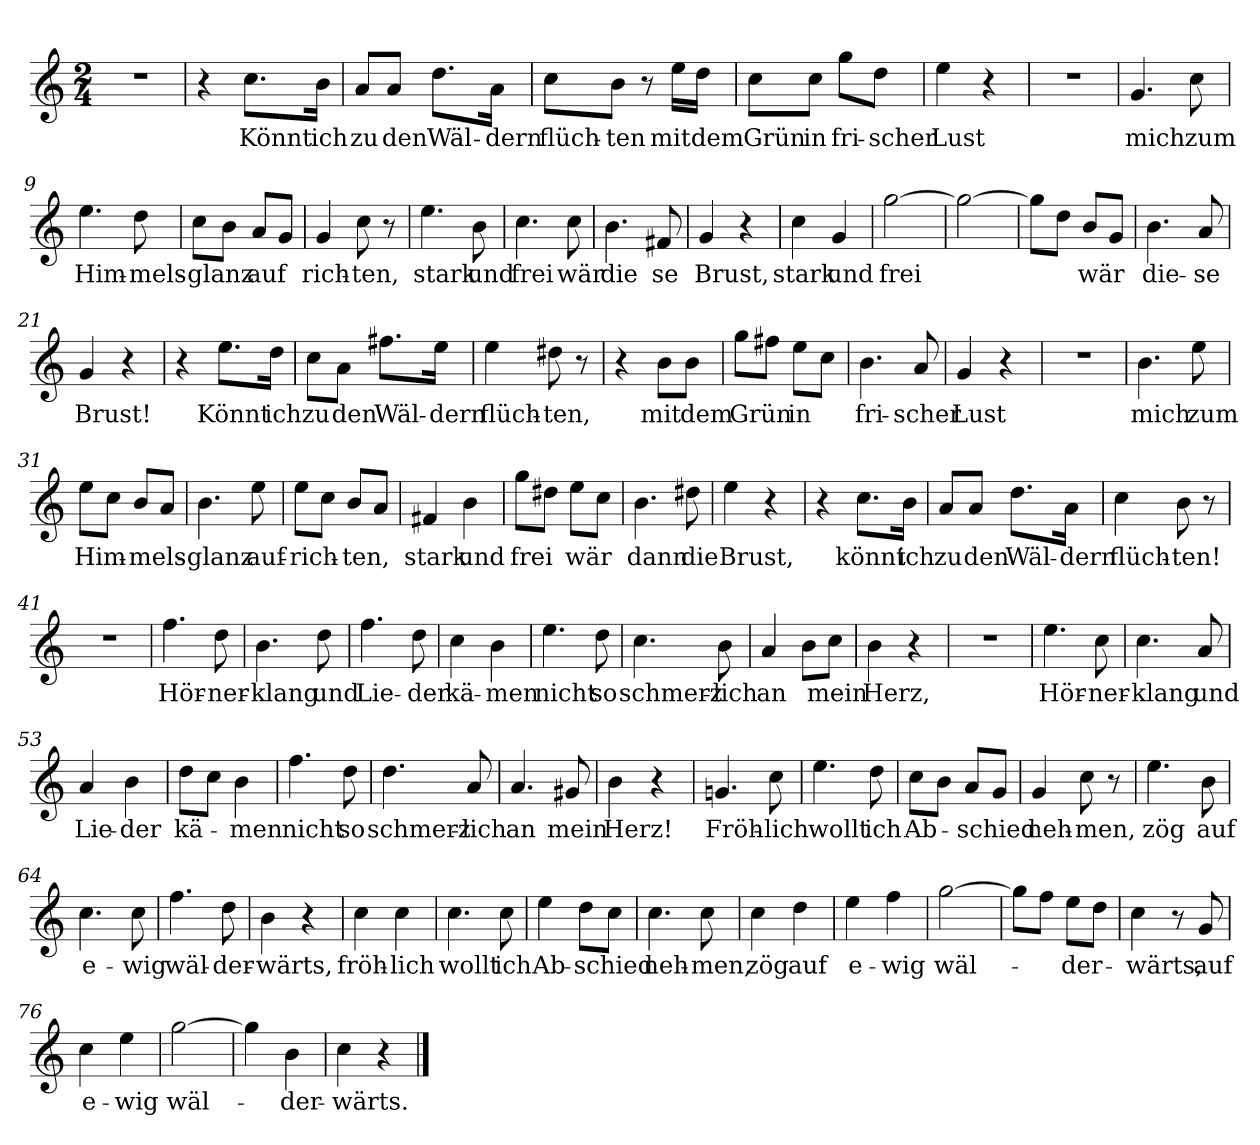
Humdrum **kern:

**kern	**text
*part1	*part1
*staff1	*staff1
*clefG2	*
*k[]	*
*M2/4	*
=1	=1
2r	.
=2	=2
4r	.
!	!LO:LY:b
8.cc\L	Könnt
!	!LO:LY:b
16b\Jk	ich
=3	=3
!	!LO:LY:b
8a/L	zu
!	!LO:LY:b
8a/J	den
!	!LO:LY:b
8.dd\L	Wäl-
!	!LO:LY:b
16a\Jk	-dern
=4	=4
!	!LO:LY:b
8cc\L	flüch-
!	!LO:LY:b
8b\J	-ten
8r	.
!	!LO:LY:b
16ee\LL	mit
!	!LO:LY:b
16dd\JJ	dem
=5	=5
!	!LO:LY:b
8cc\L	Grün
!	!LO:LY:b
8cc\J	in
!	!LO:LY:b
8gg\L	fri-
!	!LO:LY:b
8dd\J	-scher
=6	=6
!	!LO:LY:b
4ee\	Lust
4r	.
=7	=7
2r	.
=8	=8
!	!LO:LY:b
4.g/	mich
!	!LO:LY:b
8cc\	zum
=9	=9
!	!LO:LY:b
4.ee\	Him-
!	!LO:LY:b
8dd\	-mels-
!!LO:LB:g=z
=10	=10
!	!LO:LY:b
8cc\L	glanz
8b\J	.
!	!LO:LY:b
8a/L	auf
8g/J	.
=11	=11
!	!LO:LY:b
4g/	rich-
!	!LO:LY:b
8cc\	-ten,
8r	.
=12	=12
!	!LO:LY:b
4.ee\	stark
!	!LO:LY:b
8b\	und
=13	=13
!	!LO:LY:b
4.cc\	frei
!	!LO:LY:b
8cc\	wär
=14	=14
!	!LO:LY:b
4.b\	die
!	!LO:LY:b
8f#X/	-se
=15	=15
!	!LO:LY:b
4g/	Brust,
4r	.
=16	=16
!	!LO:LY:b
4cc\	stark
!	!LO:LY:b
4g/	und
=17	=17
!	!LO:LY:b
[2gg\	frei
=18	=18
2gg\_	.
=19	=19
8gg\L]	.
8dd\J	.
!	!LO:LY:b
8b/L	wär
8g/J	.
=20	=20
!	!LO:LY:b
4.b\	die-
!	!LO:LY:b
8a/	-se
=21	=21
!	!LO:LY:b
4g/	Brust!
4r	.
!!LO:LB:g=z
=22	=22
4r	.
!	!LO:LY:b
8.ee\L	Könnt
!	!LO:LY:b
16dd\Jk	ich
=23	=23
!	!LO:LY:b
8cc\L	zu
!	!LO:LY:b
8a\J	den
!	!LO:LY:b
8.ff#X\L	Wäl-
!	!LO:LY:b
16ee\Jk	-dern
=24	=24
!	!LO:LY:b
4ee\	flüch-
!	!LO:LY:b
8dd#X\	-ten,
8r	.
=25	=25
4r	.
!	!LO:LY:b
8b\L	mit
!	!LO:LY:b
8b\J	dem
=26	=26
!	!LO:LY:b
8gg\L	Grün
8ff#X\J	.
!	!LO:LY:b
8ee\L	in
8cc\J	.
=27	=27
!	!LO:LY:b
4.b\	fri-
!	!LO:LY:b
8a/	-scher
=28	=28
!	!LO:LY:b
4g/	Lust
4r	.
=29	=29
2r	.
=30	=30
!	!LO:LY:b
4.b\	mich
!	!LO:LY:b
8ee\	zum
=31	=31
!	!LO:LY:b
8ee\L	Him-
8cc\J	.
!	!LO:LY:b
8b/L	-mels-
8a/J	.
!!LO:LB:g=z
=32	=32
!	!LO:LY:b
4.b\	-glanz
!	!LO:LY:b
8ee\	auf-
=33	=33
!	!LO:LY:b
8ee\L	rich-
8cc\J	.
!	!LO:LY:b
8b/L	-ten,
8a/J	.
=34	=34
!	!LO:LY:b
4f#X/	stark
!	!LO:LY:b
4b\	und
=35	=35
!	!LO:LY:b
8gg\L	frei
8dd#X\J	.
!	!LO:LY:b
8ee\L	wär
8cc\J	.
=36	=36
!	!LO:LY:b
4.b\	dann
!	!LO:LY:b
8dd#X\	die
=37	=37
!	!LO:LY:b
4ee\	Brust,
4r	.
=38	=38
4r	.
!	!LO:LY:b
8.cc\L	könnt
!	!LO:LY:b
16b\Jk	ich
=39	=39
!	!LO:LY:b
8a/L	zu
!	!LO:LY:b
8a/J	den
!	!LO:LY:b
8.dd\L	Wäl-
!	!LO:LY:b
16a\Jk	-dern
=40	=40
!	!LO:LY:b
4cc\	flüch-
!	!LO:LY:b
8b\	-ten!
8r	.
=41	=41
2r	.
!!LO:LB:g=z
=42	=42
!	!LO:LY:b
4.ff\	Hör-
!	!LO:LY:b
8dd\	-ner-
=43	=43
!	!LO:LY:b
4.b\	-klang
!	!LO:LY:b
8dd\	und
=44	=44
!	!LO:LY:b
4.ff\	Lie-
!	!LO:LY:b
8dd\	-der
=45	=45
!	!LO:LY:b
4cc\	kä-
!	!LO:LY:b
4b\	-men
=46	=46
!	!LO:LY:b
4.ee\	nicht
!	!LO:LY:b
8dd\	so
=47	=47
!	!LO:LY:b
4.cc\	schmerz-
!	!LO:LY:b
8b\	-lich
=48	=48
!	!LO:LY:b
4a/	an
8b\L	.
!	!LO:LY:b
8cc\J	mein
=49	=49
!	!LO:LY:b
4b\	Herz,
4r	.
=50	=50
2r	.
=51	=51
!	!LO:LY:b
4.ee\	Hör-
!	!LO:LY:b
8cc\	-ner-
=52	=52
!	!LO:LY:b
4.cc\	-klang
!	!LO:LY:b
8a/	und
!!LO:LB:g=z
=53	=53
!	!LO:LY:b
4a/	Lie-
!	!LO:LY:b
4b\	-der
=54	=54
!	!LO:LY:b
8dd\L	kä-
8cc\J	.
!	!LO:LY:b
4b\	-men
=55	=55
!	!LO:LY:b
4.ff\	nicht
!	!LO:LY:b
8dd\	so
=56	=56
!	!LO:LY:b
4.dd\	schmerz-
!	!LO:LY:b
8a/	-lich
=57	=57
!	!LO:LY:b
4.a/	an
!	!LO:LY:b
8g#X/	mein
=58	=58
!	!LO:LY:b
4b\	Herz!
4r	.
=59	=59
!	!LO:LY:b
4.gn/	Fröh-
!	!LO:LY:b
8cc\	-lich
=60	=60
!	!LO:LY:b
4.ee\	wollt
!	!LO:LY:b
8dd\	ich
=61	=61
!	!LO:LY:b
8cc\L	Ab-
8b\J	.
!	!LO:LY:b
8a/L	-schied
8g/J	.
=62	=62
!	!LO:LY:b
4g/	neh-
!	!LO:LY:b
8cc\	-men,
8r	.
=63	=63
!	!LO:LY:b
4.ee\	zög
!	!LO:LY:b
8b\	auf
!!LO:LB:g=z
=64	=64
!	!LO:LY:b
4.cc\	e-
!	!LO:LY:b
8cc\	-wig
=65	=65
!	!LO:LY:b
4.ff\	wäl-
!	!LO:LY:b
8dd\	-der-
=66	=66
!	!LO:LY:b
4b\	wärts,
4r	.
=67	=67
!	!LO:LY:b
4cc\	fröh-
!	!LO:LY:b
4cc\	-lich
=68	=68
!	!LO:LY:b
4.cc\	wollt
!	!LO:LY:b
8cc\	ich
=69	=69
!	!LO:LY:b
4ee\	Ab-
!	!LO:LY:b
8dd\L	-schied
8cc\J	.
=70	=70
!	!LO:LY:b
4.cc\	neh-
!	!LO:LY:b
8cc\	-men,
=71	=71
!	!LO:LY:b
4cc\	zög
!	!LO:LY:b
4dd\	auf
=72	=72
!	!LO:LY:b
4ee\	e-
!	!LO:LY:b
4ff\	-wig
=73	=73
!	!LO:LY:b
[2gg\	wäl-
=74	=74
8gg\L]	.
8ff\J	.
!	!LO:LY:b
8ee\L	-der-
8dd\J	.
=75	=75
!	!LO:LY:b
4cc\	-wärts,
8r	.
!	!LO:LY:b
8g/	auf
!!LO:LB:g=z
=76	=76
!	!LO:LY:b
4cc\	e-
!	!LO:LY:b
4ee\	-wig
=77	=77
!	!LO:LY:b
[2gg\	wäl-
=78	=78
4gg\]	.
!	!LO:LY:b
4b\	-der-
=79	=79
!	!LO:LY:b
4cc\	-wärts.
4r	.
==	==
*-	*-
